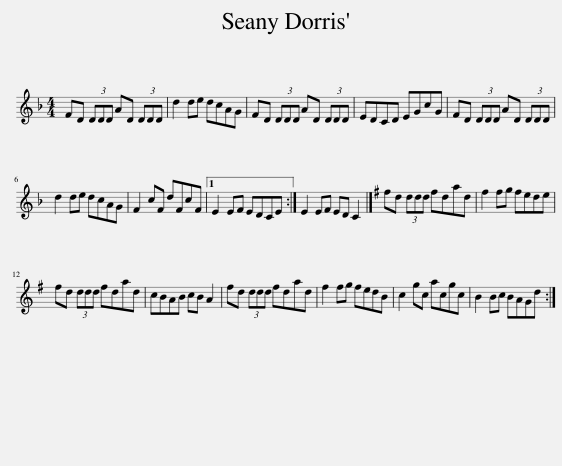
X:1
L:1/8
M:4/4
I:linebreak $
K:Dmin
V:1 treble
V:1
 FD (3DDD AD (3DDD | d2 de dcAG | FD (3DDD AD (3DDD | EDCD EGcG | FD (3DDD AD (3DDD |$ %5
 d2 de dcAG | F2 cF dFcF |1 E2 EF EDCE :| E2 EF ED C2 |][K:G] fd (3ddd fdad | %10
 f2 fg fede |$ fd (3ddd fdad | cBAB cB A2 | fd (3ddd fdad | f2 fg fedB | %15
 c2 gc acgc | B2 Bc BAGd :| %17
